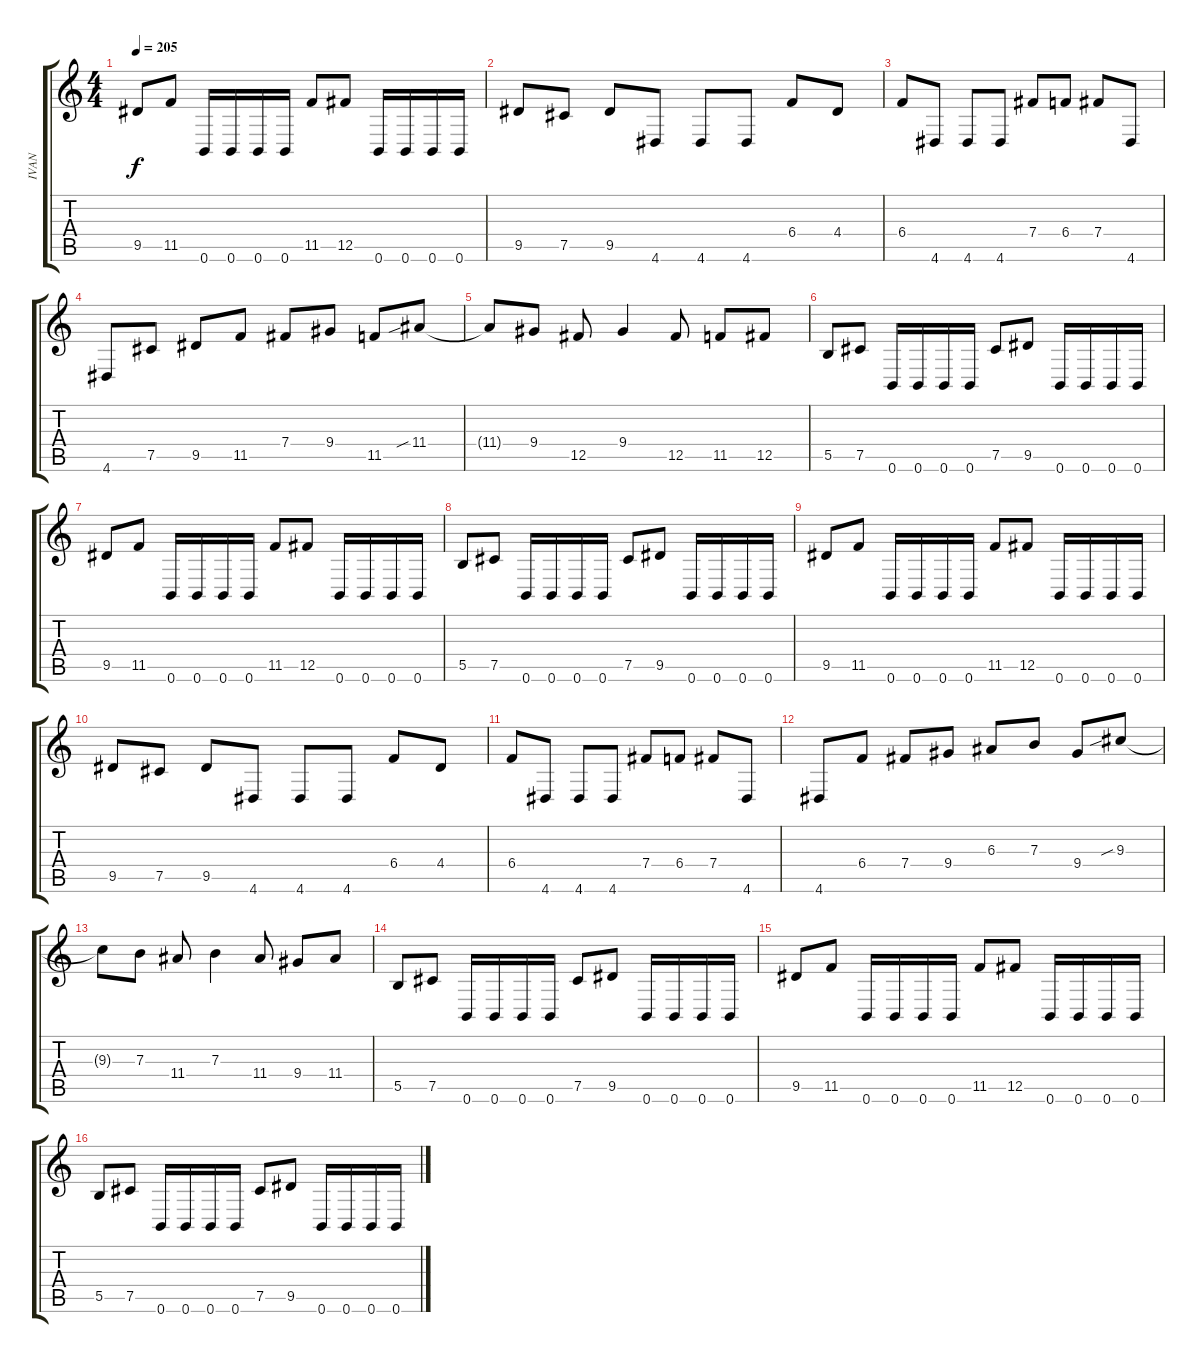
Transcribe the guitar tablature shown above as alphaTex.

\track ("IVAN" "IVAN") {instrument distortionguitar}
\staff {score tabs}
\tuning (Db4 Ab3 E3 B2 Gb2 B1) {hide}
\ts (4 4)
\tempo 205
\clef g2
\ks c
9.5.8{dy f} 11.5.8 0.6.16 0.6.16 0.6.16 0.6.16 11.5.8 12.5.8 0.6.16 0.6.16 0.6.16 0.6.16 |
9.5.8 7.5.8 9.5.8 4.6.8 4.6.8 4.6.8 6.4.8 4.4.8 |
6.4.8 4.6.8 4.6.8 4.6.8 7.4.8 6.4.8 7.4.8 4.6.8 |
4.6.8 7.5.8 9.5.8 11.5.8 7.4.8 9.4.8 11.5.8 11.4{sib}.8 |
11.4{t}.8 9.4.8 12.5.8 9.4.4 12.5.8 11.5.8 12.5.8 |
5.5.8 7.5.8 0.6.16 0.6.16 0.6.16 0.6.16 7.5.8 9.5.8 0.6.16 0.6.16 0.6.16 0.6.16 |
9.5.8 11.5.8 0.6.16 0.6.16 0.6.16 0.6.16 11.5.8 12.5.8 0.6.16 0.6.16 0.6.16 0.6.16 |
5.5.8 7.5.8 0.6.16 0.6.16 0.6.16 0.6.16 7.5.8 9.5.8 0.6.16 0.6.16 0.6.16 0.6.16 |
9.5.8 11.5.8 0.6.16 0.6.16 0.6.16 0.6.16 11.5.8 12.5.8 0.6.16 0.6.16 0.6.16 0.6.16 |
9.5.8 7.5.8 9.5.8 4.6.8 4.6.8 4.6.8 6.4.8 4.4.8 |
6.4.8 4.6.8 4.6.8 4.6.8 7.4.8 6.4.8 7.4.8 4.6.8 |
4.6.8 6.4.8 7.4.8 9.4.8 6.3.8 7.3.8 9.4.8 9.3{sib}.8 |
9.3{t}.8 7.3.8 11.4.8 7.3.4 11.4.8 9.4.8 11.4.8 |
5.5.8 7.5.8 0.6.16 0.6.16 0.6.16 0.6.16 7.5.8 9.5.8 0.6.16 0.6.16 0.6.16 0.6.16 |
9.5.8 11.5.8 0.6.16 0.6.16 0.6.16 0.6.16 11.5.8 12.5.8 0.6.16 0.6.16 0.6.16 0.6.16 |
5.5.8 7.5.8 0.6.16 0.6.16 0.6.16 0.6.16 7.5.8 9.5.8 0.6.16 0.6.16 0.6.16 0.6.16
